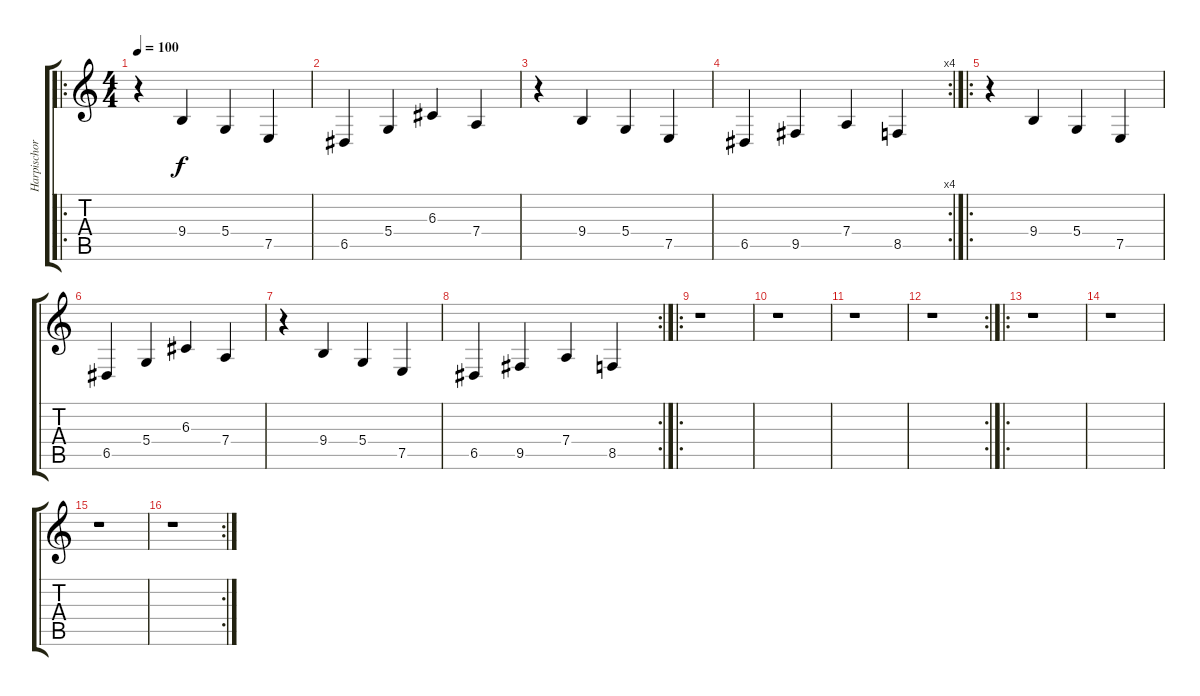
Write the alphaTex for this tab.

\track ("Harpischord" "Harpischor") {instrument harpsichord}
\staff {score tabs}
\tuning (E4 B3 G3 D3 A2 E2) {hide}
\ro
\ts (4 4)
\tempo 100
\clef g2
\ks c
r.4{dy f} 9.4.4 5.4.4 7.5.4 |
6.5.4 5.4.4 6.3.4 7.4.4 |
r.4 9.4.4 5.4.4 7.5.4 |
\rc 4
6.5.4 9.5.4 7.4.4 8.5.4 |
\ro
r.4 9.4.4 5.4.4 7.5.4 |
6.5.4 5.4.4 6.3.4 7.4.4 |
r.4 9.4.4 5.4.4 7.5.4 |
\rc 2
6.5.4 9.5.4 7.4.4 8.5.4 |
\ro
r.1 |
r.1 |
r.1 |
\rc 2
r.1 |
\ro
r.1 |
r.1 |
r.1 |
\rc 2
r.1
